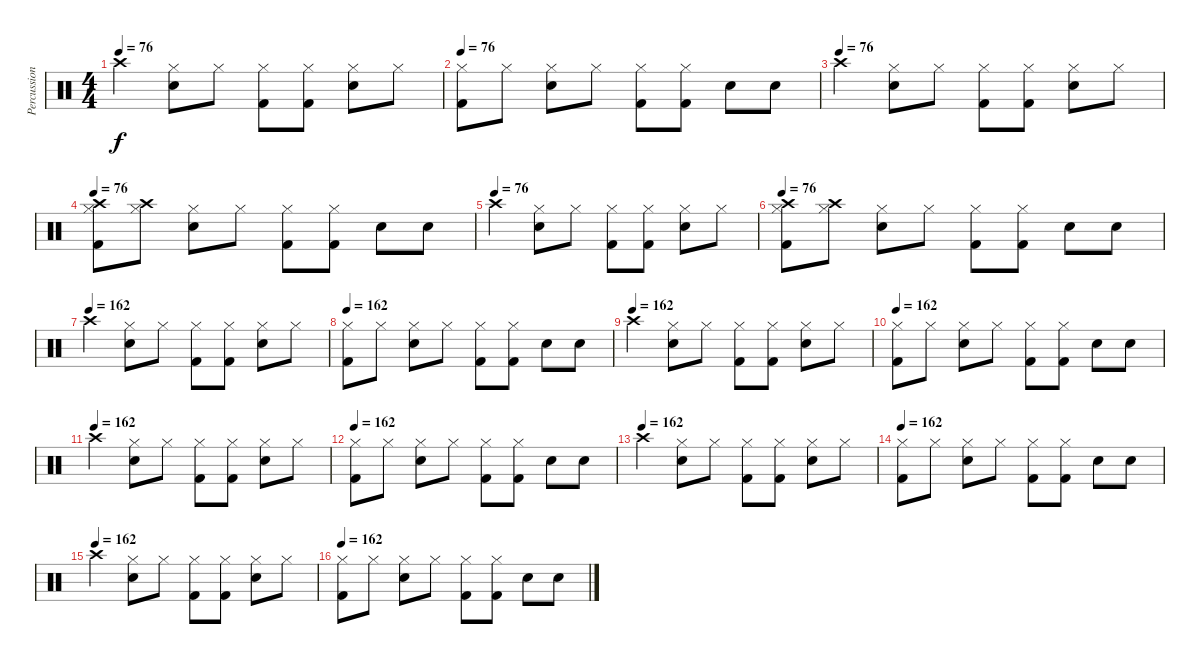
\track ("Percussion" "Percussion") {instrument percussion}
\staff {score}
\articulation defaults
\ts (4 4)
\tempo 76
\clef neutral
\ks c "Crash high (hit)".4{dy f}
("Snare (hit) 2" "Hi-Hat (closed)").8 "Hi-Hat (closed)".8 ("Kick (hit) 2" "Hi-Hat (closed)").8 ("Kick (hit) 2" "Hi-Hat (closed)").8 ("Snare (hit) 2" "Hi-Hat (closed)").8 "Hi-Hat (closed)".8 |
\tempo 76
("Kick (hit) 2" "Hi-Hat (closed)").8 "Hi-Hat (closed)".8 ("Snare (hit) 2" "Hi-Hat (closed)").8 "Hi-Hat (closed)".8 ("Kick (hit) 2" "Hi-Hat (closed)").8 ("Kick (hit) 2" "Hi-Hat (closed)").8 "Snare (hit) 2".8 "Snare (hit) 2".8 |
\tempo (76)
"Crash high (hit)".4 ("Snare (hit) 2" "Hi-Hat (closed)").8 "Hi-Hat (closed)".8 ("Kick (hit) 2" "Hi-Hat (closed)").8 ("Kick (hit) 2" "Hi-Hat (closed)").8 ("Snare (hit) 2" "Hi-Hat (closed)").8 "Hi-Hat (closed)".8 |
\tempo 76
("Crash high (hit)" "Kick (hit) 2" "Hi-Hat (closed)").8 ("Crash high (hit)" "Hi-Hat (closed)").8 ("Snare (hit) 2" "Hi-Hat (closed)").8 "Hi-Hat (closed)".8 ("Kick (hit) 2" "Hi-Hat (closed)").8 ("Kick (hit) 2" "Hi-Hat (closed)").8 "Snare (hit) 2".8 "Snare (hit) 2".8 |
\tempo (76)
"Crash high (hit)".4 ("Snare (hit) 2" "Hi-Hat (closed)").8 "Hi-Hat (closed)".8 ("Kick (hit) 2" "Hi-Hat (closed)").8 ("Kick (hit) 2" "Hi-Hat (closed)").8 ("Snare (hit) 2" "Hi-Hat (closed)").8 "Hi-Hat (closed)".8 |
\tempo 76
("Crash high (hit)" "Kick (hit) 2" "Hi-Hat (closed)").8 ("Crash high (hit)" "Hi-Hat (closed)").8 ("Snare (hit) 2" "Hi-Hat (closed)").8 "Hi-Hat (closed)".8 ("Kick (hit) 2" "Hi-Hat (closed)").8 ("Kick (hit) 2" "Hi-Hat (closed)").8 "Snare (hit) 2".8 "Snare (hit) 2".8 |
\tempo (162)
"Crash high (hit)".4 ("Snare (hit) 2" "Hi-Hat (closed)").8 "Hi-Hat (closed)".8 ("Kick (hit) 2" "Hi-Hat (closed)").8 ("Kick (hit) 2" "Hi-Hat (closed)").8 ("Snare (hit) 2" "Hi-Hat (closed)").8 "Hi-Hat (closed)".8 |
\tempo 162
("Kick (hit) 2" "Hi-Hat (closed)").8 "Hi-Hat (closed)".8 ("Snare (hit) 2" "Hi-Hat (closed)").8 "Hi-Hat (closed)".8 ("Kick (hit) 2" "Hi-Hat (closed)").8 ("Kick (hit) 2" "Hi-Hat (closed)").8 "Snare (hit) 2".8 "Snare (hit) 2".8 |
\tempo (162)
"Crash high (hit)".4 ("Snare (hit) 2" "Hi-Hat (closed)").8 "Hi-Hat (closed)".8 ("Kick (hit) 2" "Hi-Hat (closed)").8 ("Kick (hit) 2" "Hi-Hat (closed)").8 ("Snare (hit) 2" "Hi-Hat (closed)").8 "Hi-Hat (closed)".8 |
\tempo 162
("Kick (hit) 2" "Hi-Hat (closed)").8 "Hi-Hat (closed)".8 ("Snare (hit) 2" "Hi-Hat (closed)").8 "Hi-Hat (closed)".8 ("Kick (hit) 2" "Hi-Hat (closed)").8 ("Kick (hit) 2" "Hi-Hat (closed)").8 "Snare (hit) 2".8 "Snare (hit) 2".8 |
\tempo (162)
"Crash high (hit)".4 ("Snare (hit) 2" "Hi-Hat (closed)").8 "Hi-Hat (closed)".8 ("Kick (hit) 2" "Hi-Hat (closed)").8 ("Kick (hit) 2" "Hi-Hat (closed)").8 ("Snare (hit) 2" "Hi-Hat (closed)").8 "Hi-Hat (closed)".8 |
\tempo 162
("Kick (hit) 2" "Hi-Hat (closed)").8 "Hi-Hat (closed)".8 ("Snare (hit) 2" "Hi-Hat (closed)").8 "Hi-Hat (closed)".8 ("Kick (hit) 2" "Hi-Hat (closed)").8 ("Kick (hit) 2" "Hi-Hat (closed)").8 "Snare (hit) 2".8 "Snare (hit) 2".8 |
\tempo (162)
"Crash high (hit)".4 ("Snare (hit) 2" "Hi-Hat (closed)").8 "Hi-Hat (closed)".8 ("Kick (hit) 2" "Hi-Hat (closed)").8 ("Kick (hit) 2" "Hi-Hat (closed)").8 ("Snare (hit) 2" "Hi-Hat (closed)").8 "Hi-Hat (closed)".8 |
\tempo 162
("Kick (hit) 2" "Hi-Hat (closed)").8 "Hi-Hat (closed)".8 ("Snare (hit) 2" "Hi-Hat (closed)").8 "Hi-Hat (closed)".8 ("Kick (hit) 2" "Hi-Hat (closed)").8 ("Kick (hit) 2" "Hi-Hat (closed)").8 "Snare (hit) 2".8 "Snare (hit) 2".8 |
\tempo (162)
"Crash high (hit)".4 ("Snare (hit) 2" "Hi-Hat (closed)").8 "Hi-Hat (closed)".8 ("Kick (hit) 2" "Hi-Hat (closed)").8 ("Kick (hit) 2" "Hi-Hat (closed)").8 ("Snare (hit) 2" "Hi-Hat (closed)").8 "Hi-Hat (closed)".8 |
\tempo 162
("Kick (hit) 2" "Hi-Hat (closed)").8 "Hi-Hat (closed)".8 ("Snare (hit) 2" "Hi-Hat (closed)").8 "Hi-Hat (closed)".8 ("Kick (hit) 2" "Hi-Hat (closed)").8 ("Kick (hit) 2" "Hi-Hat (closed)").8 "Snare (hit) 2".8 "Snare (hit) 2".8
